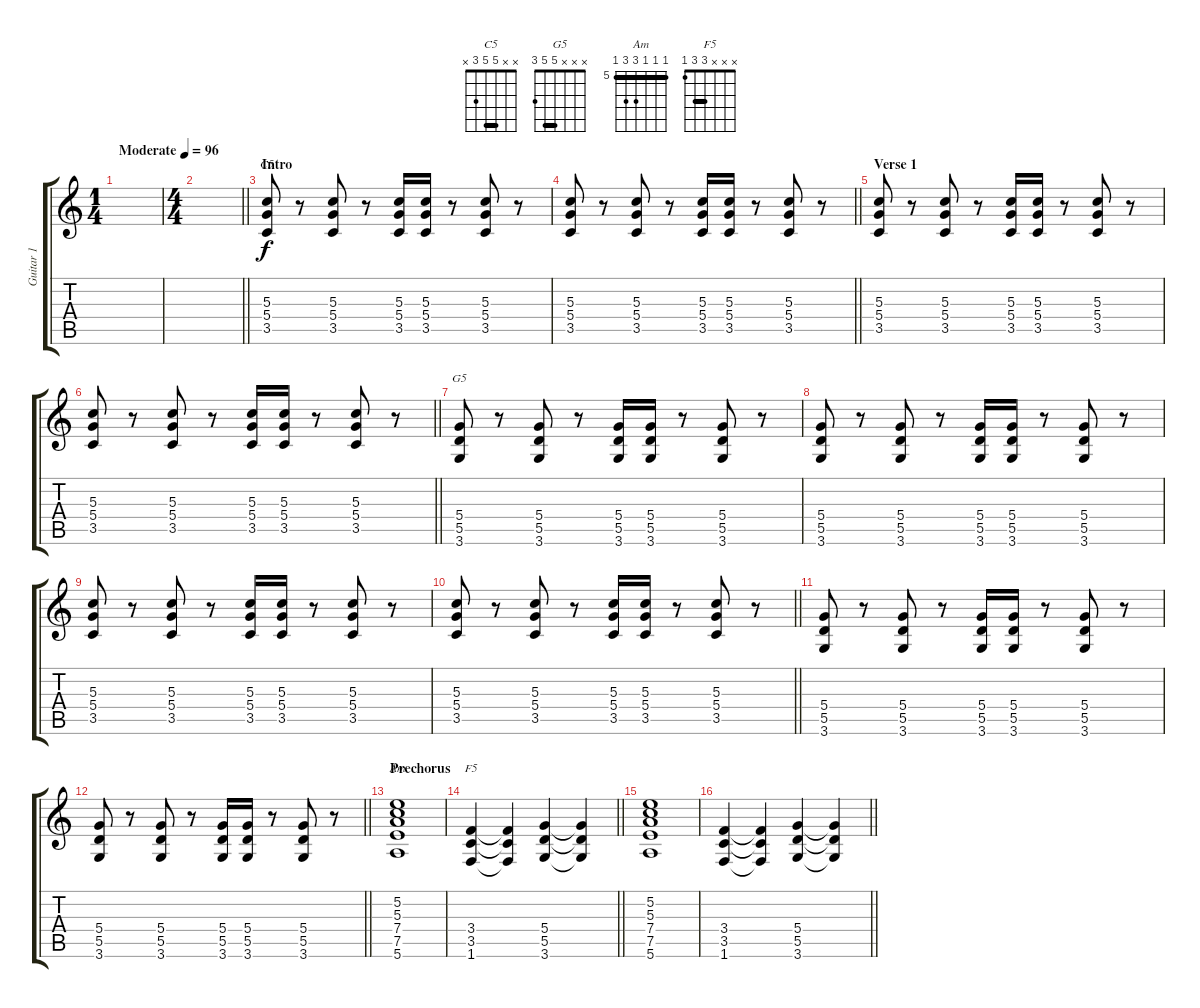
\track ("Guitar 1" "Guitar 1") {instrument overdrivenguitar}
\staff {score tabs}
\tuning (E4 B3 G3 D3 A2 E2) {hide}
\chord ("C5" x x 5 5 3 x) {barre 5}
\chord ("G5" x x x 5 5 3) {barre 5}
\chord ("Am" 5 5 5 7 7 5) {firstfret 5 barre 5}
\chord ("F5" x x x 3 3 1) {barre 3}
\ts (1 4)
\tempo (96 "Moderate")
\clef g2
\ks c
|
\ts (4 4)
\barLineRight lightlight
|
\section ("" "Intro")
(5.3 5.4 3.5).8{ch "C5"} r.8 (5.3 5.4 3.5).8 r.8 (5.3 5.4 3.5).16 (5.3 5.4 3.5).16 r.8 (5.3 5.4 3.5).8 r.8 |
\barLineRight lightlight
(5.3 5.4 3.5).8 r.8 (5.3 5.4 3.5).8 r.8 (5.3 5.4 3.5).16 (5.3 5.4 3.5).16 r.8 (5.3 5.4 3.5).8 r.8 |
\section ("" "Verse 1")
(5.3 5.4 3.5).8 r.8 (5.3 5.4 3.5).8 r.8 (5.3 5.4 3.5).16 (5.3 5.4 3.5).16 r.8 (5.3 5.4 3.5).8 r.8 |
\barLineRight lightlight
(5.3 5.4 3.5).8 r.8 (5.3 5.4 3.5).8 r.8 (5.3 5.4 3.5).16 (5.3 5.4 3.5).16 r.8 (5.3 5.4 3.5).8 r.8 |
(5.4 5.5 3.6).8{ch "G5"} r.8 (5.4 5.5 3.6).8 r.8 (5.4 5.5 3.6).16 (5.4 5.5 3.6).16 r.8 (5.4 5.5 3.6).8 r.8 |
(5.4 5.5 3.6).8 r.8 (5.4 5.5 3.6).8 r.8 (5.4 5.5 3.6).16 (5.4 5.5 3.6).16 r.8 (5.4 5.5 3.6).8 r.8 |
(5.3 5.4 3.5).8 r.8 (5.3 5.4 3.5).8 r.8 (5.3 5.4 3.5).16 (5.3 5.4 3.5).16 r.8 (5.3 5.4 3.5).8 r.8 |
\barLineRight lightlight
(5.3 5.4 3.5).8 r.8 (5.3 5.4 3.5).8 r.8 (5.3 5.4 3.5).16 (5.3 5.4 3.5).16 r.8 (5.3 5.4 3.5).8 r.8 |
(5.4 5.5 3.6).8 r.8 (5.4 5.5 3.6).8 r.8 (5.4 5.5 3.6).16 (5.4 5.5 3.6).16 r.8 (5.4 5.5 3.6).8 r.8 |
\barLineRight lightlight
(5.4 5.5 3.6).8 r.8 (5.4 5.5 3.6).8 r.8 (5.4 5.5 3.6).16 (5.4 5.5 3.6).16 r.8 (5.4 5.5 3.6).8 r.8 |
\section ("" "Prechorus")
(5.2 5.3 7.4 7.5 5.6).1{ch "Am"} |
\barLineRight lightlight
(3.4 3.5 1.6).4{ch "F5"} (3.4{t} 3.5{t} 1.6{t}).4 (5.4 5.5 3.6).4 (5.4{t} 5.5{t} 3.6{t}).4 |
(5.2 5.3 7.4 7.5 5.6).1 |
\barLineRight lightlight
(3.4 3.5 1.6).4 (3.4{t} 3.5{t} 1.6{t}).4 (5.4 5.5 3.6).4 (5.4{t} 5.5{t} 3.6{t}).4
